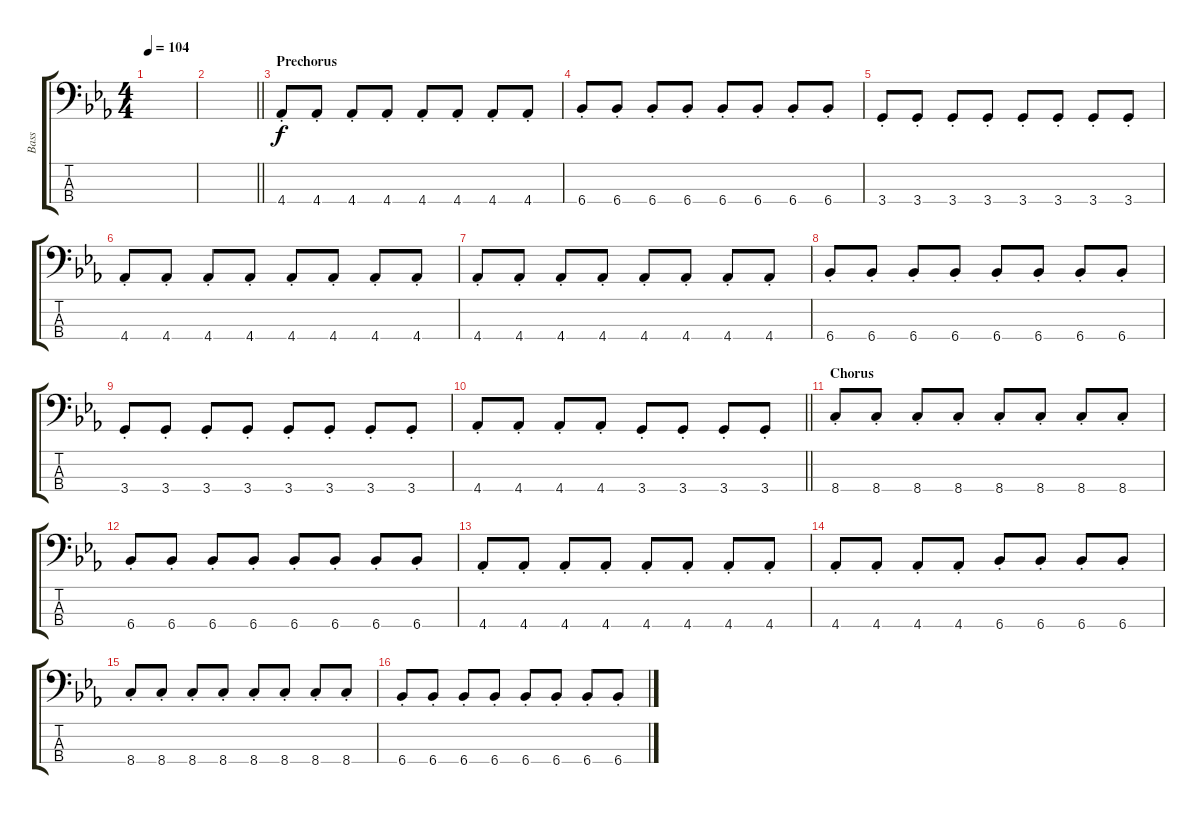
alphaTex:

\track ("Bass" "Bass") {instrument electricbassfinger}
\staff {score tabs}
\tuning (G2 D2 A1 E1) {hide}
\ts (4 4)
\tempo 104
\clef f4
\ks eb
|
\barLineRight lightlight
|
\section ("" "Prechorus")
4.4{st}.8 4.4{st}.8 4.4{st}.8 4.4{st}.8 4.4{st}.8 4.4{st}.8 4.4{st}.8 4.4{st}.8 |
6.4{st}.8 6.4{st}.8 6.4{st}.8 6.4{st}.8 6.4{st}.8 6.4{st}.8 6.4{st}.8 6.4{st}.8 |
3.4{st}.8 3.4{st}.8 3.4{st}.8 3.4{st}.8 3.4{st}.8 3.4{st}.8 3.4{st}.8 3.4{st}.8 |
4.4{st}.8 4.4{st}.8 4.4{st}.8 4.4{st}.8 4.4{st}.8 4.4{st}.8 4.4{st}.8 4.4{st}.8 |
4.4{st}.8 4.4{st}.8 4.4{st}.8 4.4{st}.8 4.4{st}.8 4.4{st}.8 4.4{st}.8 4.4{st}.8 |
6.4{st}.8 6.4{st}.8 6.4{st}.8 6.4{st}.8 6.4{st}.8 6.4{st}.8 6.4{st}.8 6.4{st}.8 |
3.4{st}.8 3.4{st}.8 3.4{st}.8 3.4{st}.8 3.4{st}.8 3.4{st}.8 3.4{st}.8 3.4{st}.8 |
\barLineRight lightlight
4.4{st}.8 4.4{st}.8 4.4{st}.8 4.4{st}.8 3.4{st}.8 3.4{st}.8 3.4{st}.8 3.4{st}.8 |
\section ("" "Chorus")
8.4{st}.8 8.4{st}.8 8.4{st}.8 8.4{st}.8 8.4{st}.8 8.4{st}.8 8.4{st}.8 8.4{st}.8 |
6.4{st}.8 6.4{st}.8 6.4{st}.8 6.4{st}.8 6.4{st}.8 6.4{st}.8 6.4{st}.8 6.4{st}.8 |
4.4{st}.8 4.4{st}.8 4.4{st}.8 4.4{st}.8 4.4{st}.8 4.4{st}.8 4.4{st}.8 4.4{st}.8 |
4.4{st}.8 4.4{st}.8 4.4{st}.8 4.4{st}.8 6.4{st}.8 6.4{st}.8 6.4{st}.8 6.4{st}.8 |
8.4{st}.8 8.4{st}.8 8.4{st}.8 8.4{st}.8 8.4{st}.8 8.4{st}.8 8.4{st}.8 8.4{st}.8 |
6.4{st}.8 6.4{st}.8 6.4{st}.8 6.4{st}.8 6.4{st}.8 6.4{st}.8 6.4{st}.8 6.4{st}.8
